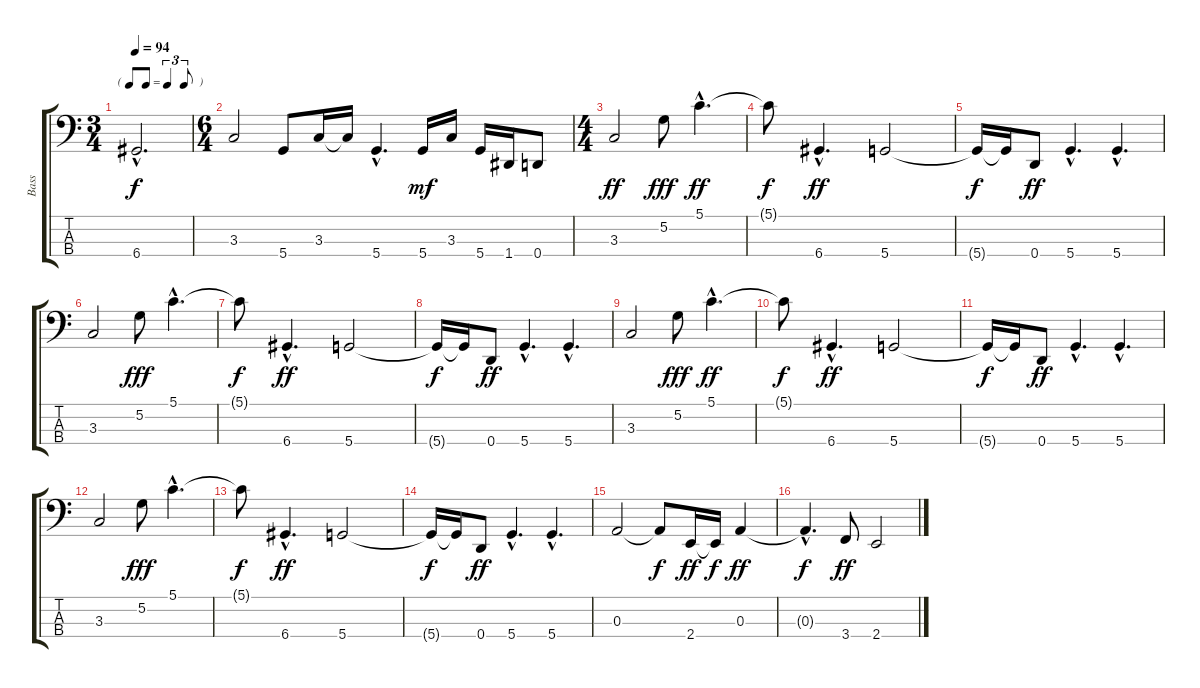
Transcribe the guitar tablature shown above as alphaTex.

\track ("Bass" "Bass") {instrument electricbassfinger}
\staff {score tabs}
\tuning (G2 D2 A1 D1) {hide}
\ts (3 4)
\tf triplet8th
\tempo 94
\clef f4
\ks c
6.4{hac t}.2{d dy f} |
\ts (6 4)
3.3.2 5.4.8 3.3.16 3.3{t}.16 5.4{hac}.4{d} 5.4.16{dy mf} 3.3.16 5.4.16 1.4.16 0.4.8 |
\ts (4 4)
3.3.2{dy ff} 5.2.8{dy fff} 5.1{hac}.4{d dy ff} |
5.1{t}.8{dy f} 6.4{hac}.4{d dy ff} 5.4.2 |
5.4{t}.16{dy f} 5.4{t}.16 0.4.8{dy ff} 5.4{hac}.4{d} 5.4{hac}.4{d} |
3.3.2 5.2.8{dy fff} 5.1{hac}.4{d} |
5.1{t}.8{dy f} 6.4{hac}.4{d dy ff} 5.4.2 |
5.4{t}.16{dy f} 5.4{t}.16 0.4.8{dy ff} 5.4{hac}.4{d} 5.4{hac}.4{d} |
3.3.2 5.2.8{dy fff} 5.1{hac}.4{d dy ff} |
5.1{t}.8{dy f} 6.4{hac}.4{d dy ff} 5.4.2 |
5.4{t}.16{dy f} 5.4{t}.16 0.4.8{dy ff} 5.4{hac}.4{d} 5.4{hac}.4{d} |
3.3.2 5.2.8{dy fff} 5.1{hac}.4{d} |
5.1{t}.8{dy f} 6.4{hac}.4{d dy ff} 5.4.2 |
5.4{t}.16{dy f} 5.4{t}.16 0.4.8{dy ff} 5.4{hac}.4{d} 5.4{hac}.4{d} |
0.3.2 0.3{t}.8{dy f} 2.4.16{dy ff} 2.4{t}.16{dy f} 0.3.4{dy ff} |
0.3{hac t}.4{d dy f} 3.4.8{dy ff} 2.4.2
